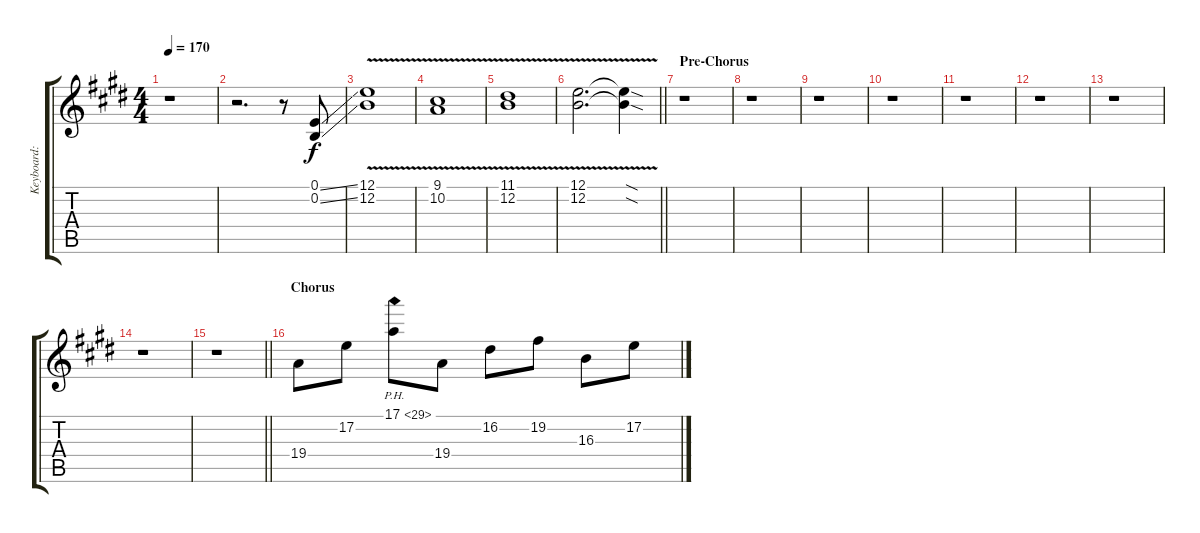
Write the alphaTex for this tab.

\track ("Keyboard: Tsugumi Kotobuki" "Keyboard: ") {instrument pad7halo}
\staff {score tabs}
\tuning (E4 B3 G3 D3 A2 E2) {hide}
\ts (4 4)
\tempo 170
\clef g2
\ks e
r.1{dy f} |
r.2{d} r.8{instrument fx8scifi} (0.1{ss} 0.2{ss}).8 |
(12.1 12.2{v}).1 |
(9.1 10.2{v}).1 |
(11.1 12.2{v}).1 |
\barLineRight lightlight
(12.1{v} 12.2{v}).2{d} (12.1{sod t} 12.2{sod t}).4 |
\section ("" "Pre-Chorus")
r.1 |
r.1 |
r.1 |
r.1 |
r.1 |
r.1 |
r.1 |
r.1 |
\barLineRight lightlight
r.1 |
\section ("" "Chorus")
19.4.8{instrument pad7halo} 17.2.8 17.1{ph 12}.8 19.4.8 16.2.8 19.2.8 16.3.8 17.2.8
